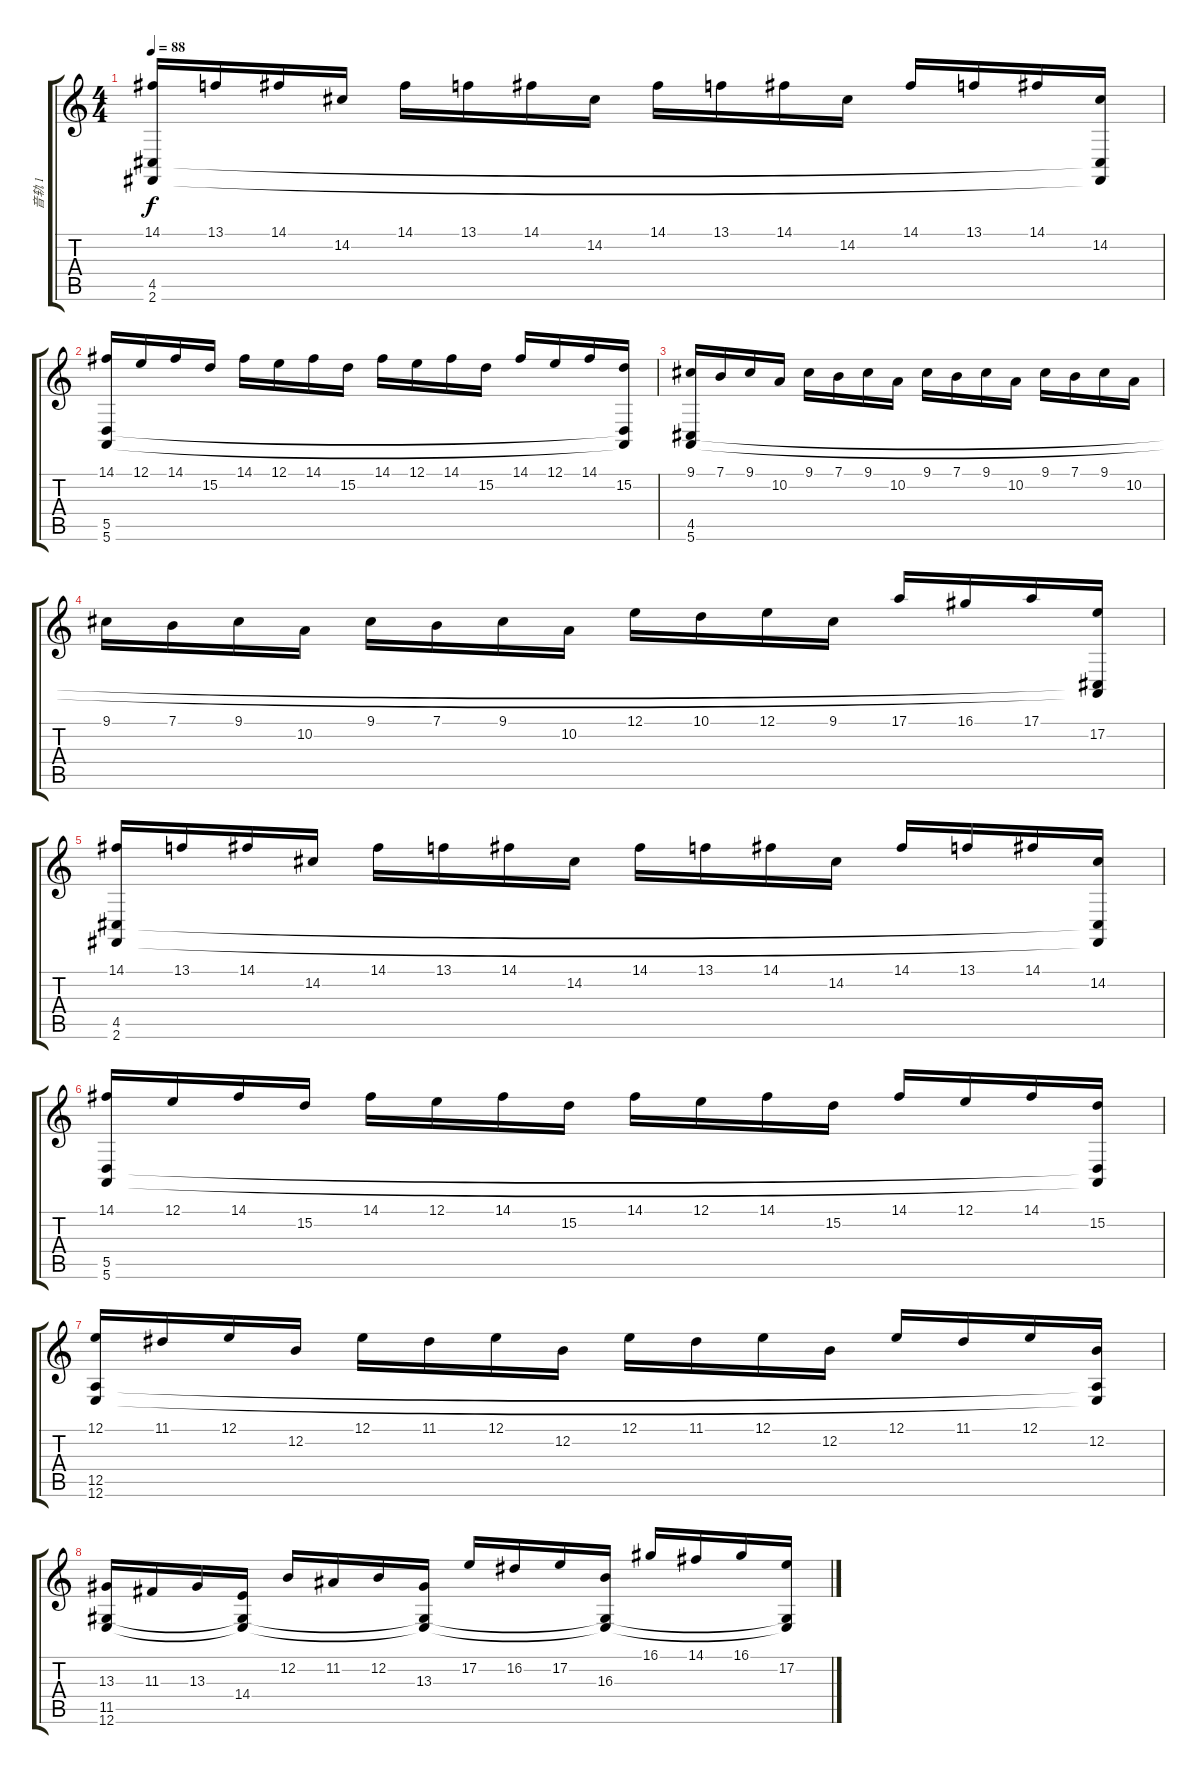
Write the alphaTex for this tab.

\track ("音轨 1" "音轨 1") {instrument stringensemble1}
\staff {score tabs}
\tuning (E4 B3 G3 D3 A2 E2) {hide}
\ts (4 4)
\tempo 88
\clef g2
\ks c
(14.1 4.5 2.6).16{dy f} 13.1.16 14.1.16 14.2.16 14.1.16 13.1.16 14.1.16 14.2.16 14.1.16 13.1.16 14.1.16 14.2.16 14.1.16 13.1.16 14.1.16 (14.2 4.5{t} 2.6{t}).16 |
(14.1 5.5 5.6).16 12.1.16 14.1.16 15.2.16 14.1.16 12.1.16 14.1.16 15.2.16 14.1.16 12.1.16 14.1.16 15.2.16 14.1.16 12.1.16 14.1.16 (15.2 5.5{t} 5.6{t}).16 |
(9.1 4.5 5.6).16 7.1.16 9.1.16 10.2.16 9.1.16 7.1.16 9.1.16 10.2.16 9.1.16 7.1.16 9.1.16 10.2.16 9.1.16 7.1.16 9.1.16 10.2.16 |
9.1.16 7.1.16 9.1.16 10.2.16 9.1.16 7.1.16 9.1.16 10.2.16 12.1.16 10.1.16 12.1.16 9.1.16 17.1.16 16.1.16 17.1.16 (17.2 4.5{t} 5.6{t}).16 |
(14.1 4.5 2.6).16 13.1.16 14.1.16 14.2.16 14.1.16 13.1.16 14.1.16 14.2.16 14.1.16 13.1.16 14.1.16 14.2.16 14.1.16 13.1.16 14.1.16 (14.2 4.5{t} 2.6{t}).16 |
(14.1 5.5 5.6).16 12.1.16 14.1.16 15.2.16 14.1.16 12.1.16 14.1.16 15.2.16 14.1.16 12.1.16 14.1.16 15.2.16 14.1.16 12.1.16 14.1.16 (15.2 5.5{t} 5.6{t}).16 |
(12.1 12.5 12.6).16 11.1.16 12.1.16 12.2.16 12.1.16 11.1.16 12.1.16 12.2.16 12.1.16 11.1.16 12.1.16 12.2.16 12.1.16 11.1.16 12.1.16 (12.2 12.5{t} 12.6{t}).16 |
(13.3 11.5 12.6).16 11.3.16 13.3.16 (14.4 11.5{t} 12.6{t}).16 12.2.16 11.2.16 12.2.16 (13.3 11.5{t} 12.6{t}).16 17.2.16 16.2.16 17.2.16 (16.3 11.5{t} 12.6{t}).16 16.1.16 14.1.16 16.1.16 (17.2 11.5{t} 12.6{t}).16
